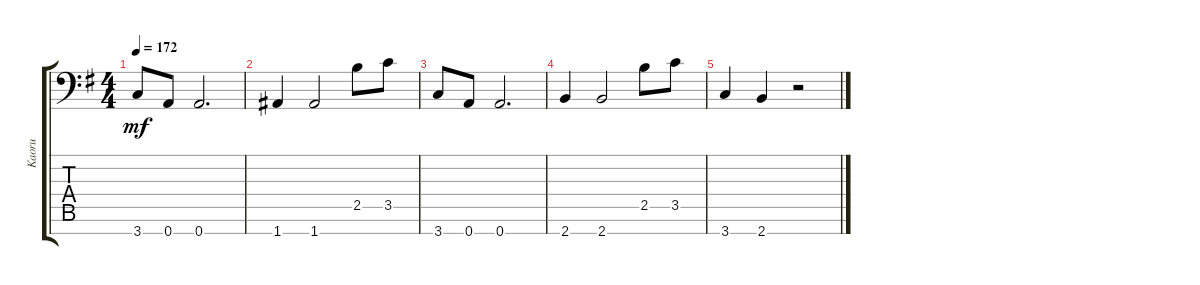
\track ("Kaoru" "Kaoru") {instrument overdrivenguitar}
\staff {score tabs}
\tuning (E4 B3 G3 D3 A2 D2 A1) {hide}
\ts (4 4)
\tempo 172
\clef f4
\ks eminor
3.7.8{dy mf} 0.7.8 0.7.2{d} |
1.7.4 1.7.2 2.5.8 3.5.8 |
3.7.8 0.7.8 0.7.2{d} |
2.7.4 2.7.2 2.5.8 3.5.8 |
3.7.4 2.7.4 r.2
